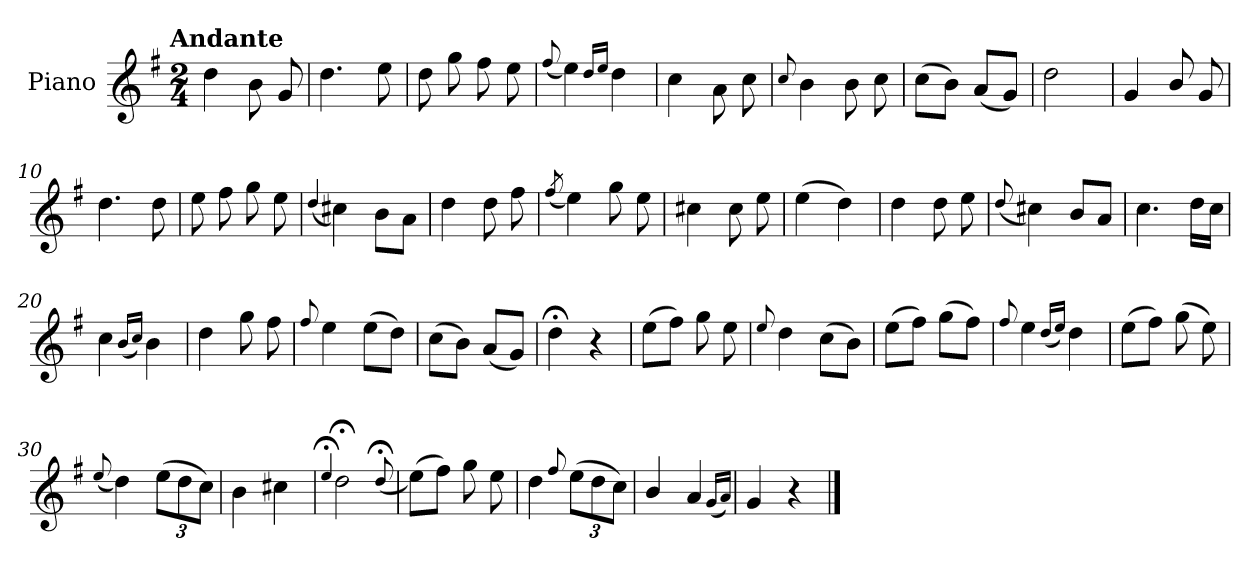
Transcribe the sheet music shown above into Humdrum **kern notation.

**kern
*part1
*staff1
*I"Piano
*I'Pno.
*clefG2
*k[f#]
!!LO:TX:omd:t=Andante
*M2/4
*MM92
=1
4dd\
8b\
8g/
=2
4.dd\
8ee\
=3
8dd\
8gg\
8ff#\
8ee\
=4
(<8qqff#/
4ee\)
16qqdd/LL
16qqee/JJ
4dd\
=5
4cc\
8a\
8cc\
!!LO:LB:g=z
=6
8qqcc/
4b\
8b\
8cc\
=7
(>8cc\L
8b\J)
(<8a/L
8g/J)
=8
2dd\
=9
4g/
8b/
8g/
=10
4.dd\
8dd\
=11
8ee\
8ff#\
8gg\
8ee\
!!LO:LB:g=z
=12
(<4qqdd/
4cc#X\)
8b\L
8a\J
=13
4dd\
8dd\
8ff#\
=14
(<8qff#/
4ee\)
8gg\
8ee\
=15
4cc#X\
8cc#\
8ee\
=16
(>4ee\
4dd\)
=17
4dd\
8dd\
8ee\
!!LO:LB:g=z
=18
(<8qqdd/
4cc#X\)
8b/L
8a/J
=19
4.cc\
16dd\LL
16cc\JJ
=20
4cc\
(<16qqb/LL
16qqcc/JJ)
4b\
=21
4dd\
8gg\
8ff#\
=22
8qqff#/
4ee\
(>8ee\L
8dd\J)
=23
(>8cc\L
8b\J)
(<8a/L
8g/J)
!!LO:LB:g=z
=24
4dd;<\
4r
=25
(>8ee\L
8ff#\J)
8gg\
8ee\
=26
8qqee/
4dd\
(>8cc\L
8b\J)
=27
(>8ee\L
8ff#\J)
(>8gg\L
8ff#\J)
=28
8qqff#/
4ee\
(<16qqdd/LL
16qqee/JJ)
4dd\
=29
(>8ee\L
8ff#\J)
(>8gg\
8ee\)
!!LO:LB:g=z
=30
(<8qqee/
4dd\)
*Xbrackettup
(>12ee\L
12dd\
12cc\J)
=31
4b\
4cc#X\
=32
4qqee;</
2dd;<\
(<8qqdd;</
=33
(>8ee\L)
8ff#\J)
8gg\
8ee\
=34
4dd\
8qqff#/
(>12ee\L
12dd\
12cc\J)
=35
4b/
4a/
(<16qqg/LL
16qqa/JJ)
=36
4g/
4r
==
*-
